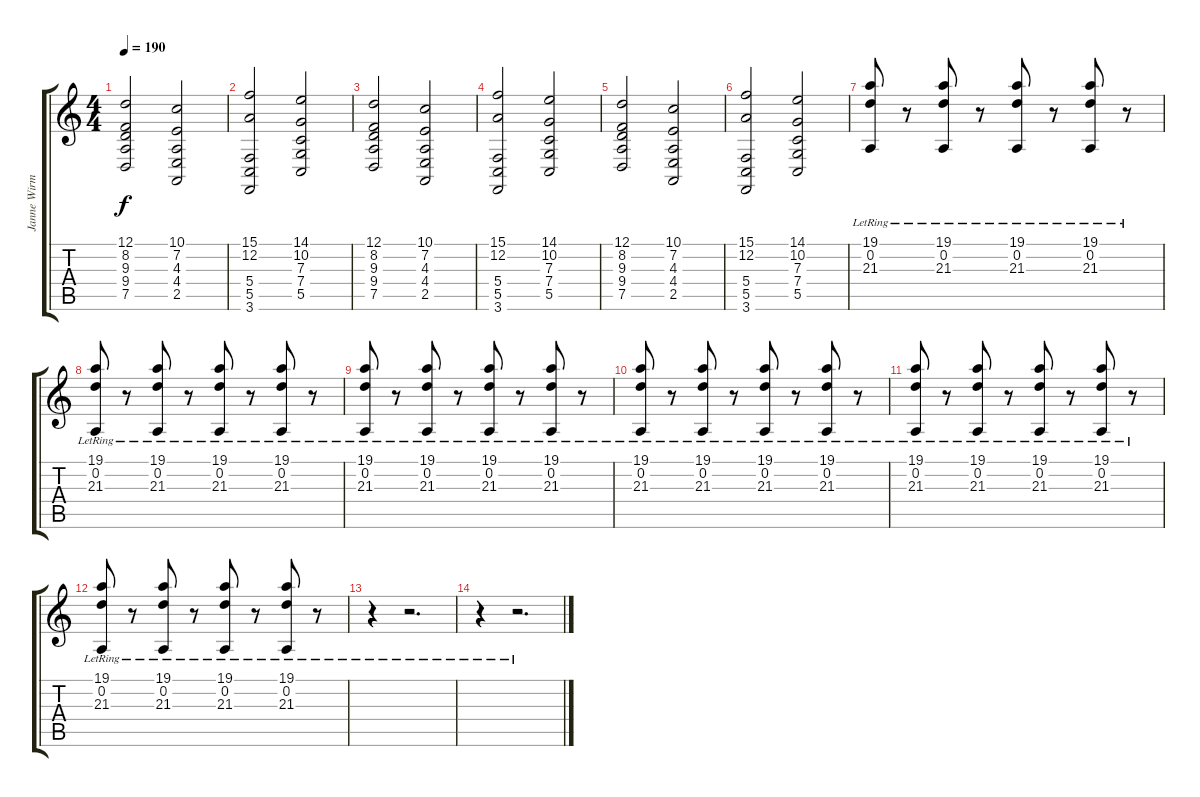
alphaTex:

\track ("Janne Wirman" "Janne Wirm") {instrument stringensemble1}
\staff {score tabs}
\tuning (D4 A3 F3 C3 G2 D2) {hide}
\ts (4 4)
\tempo 190
\clef g2
\ks c
(12.1 8.2 9.3 9.4 7.5).2{dy f} (10.1 7.2 4.3 4.4 2.5).2 |
(15.1 12.2 5.4 5.5 3.6).2 (14.1 10.2 7.3 7.4 5.5).2 |
(12.1 8.2 9.3 9.4 7.5).2 (10.1 7.2 4.3 4.4 2.5).2 |
(15.1 12.2 5.4 5.5 3.6).2 (14.1 10.2 7.3 7.4 5.5).2 |
(12.1 8.2 9.3 9.4 7.5).2 (10.1 7.2 4.3 4.4 2.5).2 |
(15.1 12.2 5.4 5.5 3.6).2 (14.1 10.2 7.3 7.4 5.5).2 |
(19.1{lr} 0.2{lr} 21.3{lr}).8 r.8 (19.1{lr} 0.2{lr} 21.3{lr}).8 r.8 (19.1{lr} 0.2{lr} 21.3{lr}).8 r.8 (19.1{lr} 0.2{lr} 21.3{lr}).8 r.8 |
(19.1{lr} 0.2{lr} 21.3{lr}).8 r.8 (19.1{lr} 0.2{lr} 21.3{lr}).8 r.8 (19.1{lr} 0.2{lr} 21.3{lr}).8 r.8 (19.1{lr} 0.2{lr} 21.3{lr}).8 r.8 |
(19.1{lr} 0.2{lr} 21.3{lr}).8 r.8 (19.1{lr} 0.2{lr} 21.3{lr}).8 r.8 (19.1{lr} 0.2{lr} 21.3{lr}).8 r.8 (19.1{lr} 0.2{lr} 21.3{lr}).8 r.8 |
(19.1{lr} 0.2{lr} 21.3{lr}).8 r.8 (19.1{lr} 0.2{lr} 21.3{lr}).8 r.8 (19.1{lr} 0.2{lr} 21.3{lr}).8 r.8 (19.1{lr} 0.2{lr} 21.3{lr}).8 r.8 |
(19.1{lr} 0.2{lr} 21.3{lr}).8 r.8 (19.1{lr} 0.2{lr} 21.3{lr}).8 r.8 (19.1{lr} 0.2{lr} 21.3{lr}).8 r.8 (19.1{lr} 0.2{lr} 21.3{lr}).8 r.8 |
(19.1{lr} 0.2{lr} 21.3{lr}).8 r.8 (19.1{lr} 0.2{lr} 21.3{lr}).8 r.8 (19.1{lr} 0.2{lr} 21.3{lr}).8 r.8 (19.1{lr} 0.2{lr} 21.3{lr}).8 r.8 |
r.4 r.2{d} |
r.4 r.2{d}
